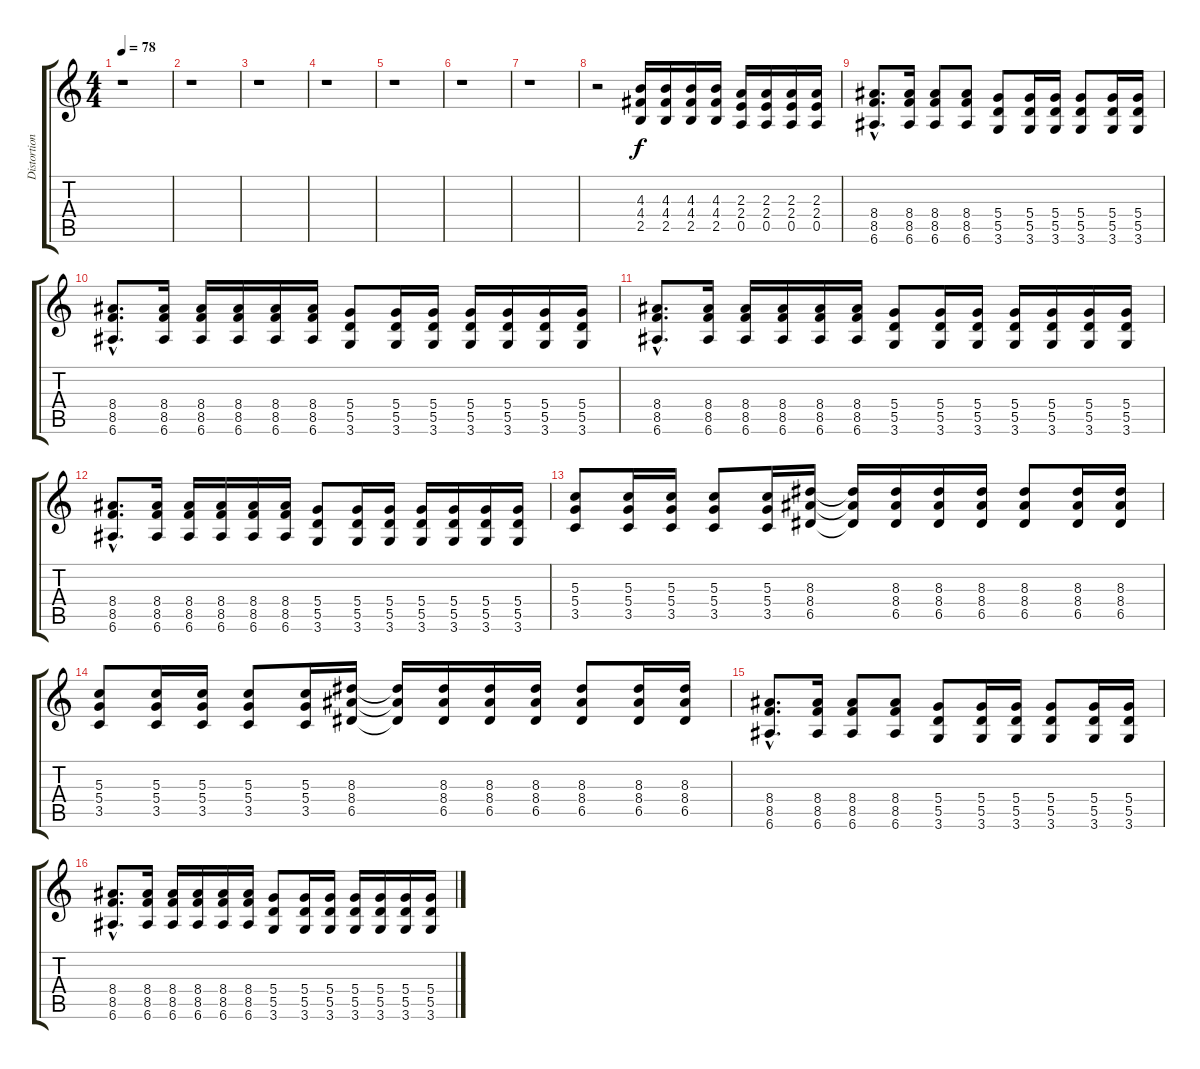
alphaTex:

\track ("Distortion Guitar" "Distortion") {instrument distortionguitar}
\staff {score tabs}
\tuning (E4 B3 G3 D3 A2 E2) {hide}
\ts (4 4)
\tempo 78
\clef g2
\ks c
r.1{dy f} |
r.1 |
r.1 |
r.1 |
r.1 |
r.1 |
r.1 |
r.2 (4.3 4.4 2.5).16 (4.3 4.4 2.5).16 (4.3 4.4 2.5).16 (4.3 4.4 2.5).16 (2.3 2.4 0.5).16 (2.3 2.4 0.5).16 (2.3 2.4 0.5).16 (2.3 2.4 0.5).16 |
(8.4{hac} 8.5{hac} 6.6{hac}).8{d} (8.4 8.5 6.6).16 (8.4 8.5 6.6).8 (8.4 8.5 6.6).8 (5.4 5.5 3.6).8 (5.4 5.5 3.6).16 (5.4 5.5 3.6).16 (5.4 5.5 3.6).8 (5.4 5.5 3.6).16 (5.4 5.5 3.6).16 |
(8.4{hac} 8.5{hac} 6.6{hac}).8{d} (8.4 8.5 6.6).16 (8.4 8.5 6.6).16 (8.4 8.5 6.6).16 (8.4 8.5 6.6).16 (8.4 8.5 6.6).16 (5.4 5.5 3.6).8 (5.4 5.5 3.6).16 (5.4 5.5 3.6).16 (5.4 5.5 3.6).16 (5.4 5.5 3.6).16 (5.4 5.5 3.6).16 (5.4 5.5 3.6).16 |
(8.4{hac} 8.5{hac} 6.6{hac}).8{d} (8.4 8.5 6.6).16 (8.4 8.5 6.6).16 (8.4 8.5 6.6).16 (8.4 8.5 6.6).16 (8.4 8.5 6.6).16 (5.4 5.5 3.6).8 (5.4 5.5 3.6).16 (5.4 5.5 3.6).16 (5.4 5.5 3.6).16 (5.4 5.5 3.6).16 (5.4 5.5 3.6).16 (5.4 5.5 3.6).16 |
(8.4{hac} 8.5{hac} 6.6{hac}).8{d} (8.4 8.5 6.6).16 (8.4 8.5 6.6).16 (8.4 8.5 6.6).16 (8.4 8.5 6.6).16 (8.4 8.5 6.6).16 (5.4 5.5 3.6).8 (5.4 5.5 3.6).16 (5.4 5.5 3.6).16 (5.4 5.5 3.6).16 (5.4 5.5 3.6).16 (5.4 5.5 3.6).16 (5.4 5.5 3.6).16 |
(5.3 5.4 3.5).8 (5.3 5.4 3.5).16 (5.3 5.4 3.5).16 (5.3 5.4 3.5).8 (5.3 5.4 3.5).16 (8.3 8.4 6.5).16 (8.3{t} 8.4{t} 6.5{t}).16 (8.3 8.4 6.5).16 (8.3 8.4 6.5).16 (8.3 8.4 6.5).16 (8.3 8.4 6.5).8 (8.3 8.4 6.5).16 (8.3 8.4 6.5).16 |
(5.3 5.4 3.5).8 (5.3 5.4 3.5).16 (5.3 5.4 3.5).16 (5.3 5.4 3.5).8 (5.3 5.4 3.5).16 (8.3 8.4 6.5).16 (8.3{t} 8.4{t} 6.5{t}).16 (8.3 8.4 6.5).16 (8.3 8.4 6.5).16 (8.3 8.4 6.5).16 (8.3 8.4 6.5).8 (8.3 8.4 6.5).16 (8.3 8.4 6.5).16 |
(8.4{hac} 8.5{hac} 6.6{hac}).8{d} (8.4 8.5 6.6).16 (8.4 8.5 6.6).8 (8.4 8.5 6.6).8 (5.4 5.5 3.6).8 (5.4 5.5 3.6).16 (5.4 5.5 3.6).16 (5.4 5.5 3.6).8 (5.4 5.5 3.6).16 (5.4 5.5 3.6).16 |
(8.4{hac} 8.5{hac} 6.6{hac}).8{d} (8.4 8.5 6.6).16 (8.4 8.5 6.6).16 (8.4 8.5 6.6).16 (8.4 8.5 6.6).16 (8.4 8.5 6.6).16 (5.4 5.5 3.6).8 (5.4 5.5 3.6).16 (5.4 5.5 3.6).16 (5.4 5.5 3.6).16 (5.4 5.5 3.6).16 (5.4 5.5 3.6).16 (5.4 5.5 3.6).16
